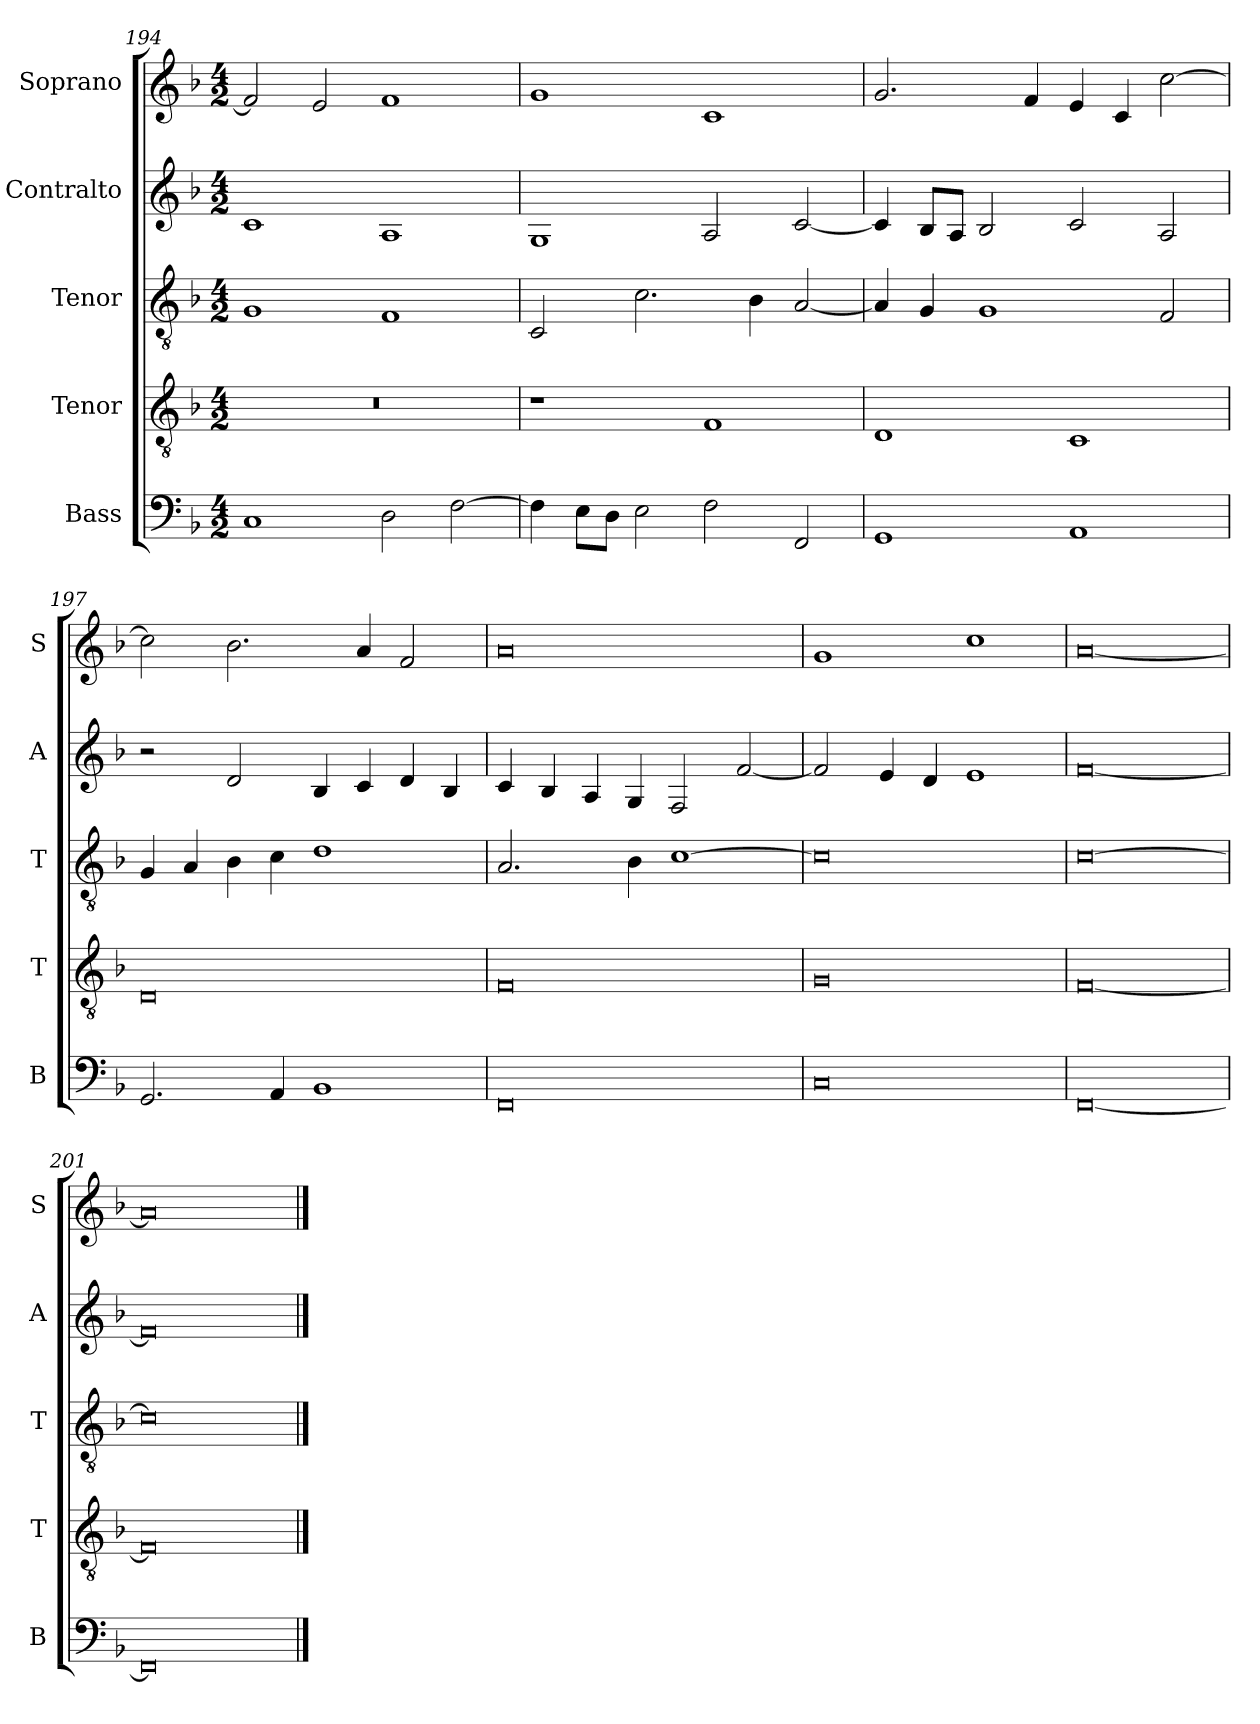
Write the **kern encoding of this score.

**kern	**kern	**kern	**kern	**kern
*part5	*part4	*part3	*part2	*part1
*staff5	*staff4	*staff3	*staff2	*staff1
*I"Bass	*I"Tenor	*I"Tenor	*I"Contralto	*I"Soprano
*I'B	*I'T	*I'T	*I'A	*I'S
*clefF4	*clefGv2	*clefGv2	*clefG2	*clefG2
*k[b-]	*k[b-]	*k[b-]	*k[b-]	*k[b-]
*F:ion	*F:ion	*F:ion	*F:ion	*F:ion
*M4/2	*M4/2	*M4/2	*M4/2	*M4/2
=194	=194	=194	=194	=194
1C	0r	1G	1c	2f]
.	.	.	.	2e
2D	.	1F	1A	1f
[2F	.	.	.	.
=195	=195	=195	=195	=195
4F]	1r	2C	1G	1g
8E\L	.	.	.	.
8D\J	.	.	.	.
2E	.	2.c	.	.
2F	1F	.	2A	1c
.	.	4B-	.	.
2FF	.	[2A	[2c	.
=196	=196	=196	=196	=196
1GG	1D	4A]	4c]	2.g
.	.	4G	8B-/L	.
.	.	.	8A/J	.
.	.	1G	2B-	.
.	.	.	.	4f
1AA	1C	.	2c	4e
.	.	.	.	4c
.	.	2F	2A	[2cc
=197	=197	=197	=197	=197
2.GG	0D	4G	2r	2cc]
.	.	4A	.	.
.	.	4B-	2d	2.b-
4AA	.	4c	.	.
1BB-	.	1d	4B-	.
.	.	.	4c	4a
.	.	.	4d	2f
.	.	.	4B-	.
=198	=198	=198	=198	=198
0FF	0F	2.A	4c	0a
.	.	.	4B-	.
.	.	.	4A	.
.	.	4B-	4G	.
.	.	[1c	2F	.
.	.	.	[2f	.
=199	=199	=199	=199	=199
0C	0G	0c]	2f]	1g
.	.	.	4e	.
.	.	.	4d	.
.	.	.	1e	1cc
=200	=200	=200	=200	=200
[0FF	[0F	[0c	[0f	[0a
=201	=201	=201	=201	=201
0FF]	0F]	0c]	0f]	0a]
==	==	==	==	==
*-	*-	*-	*-	*-
